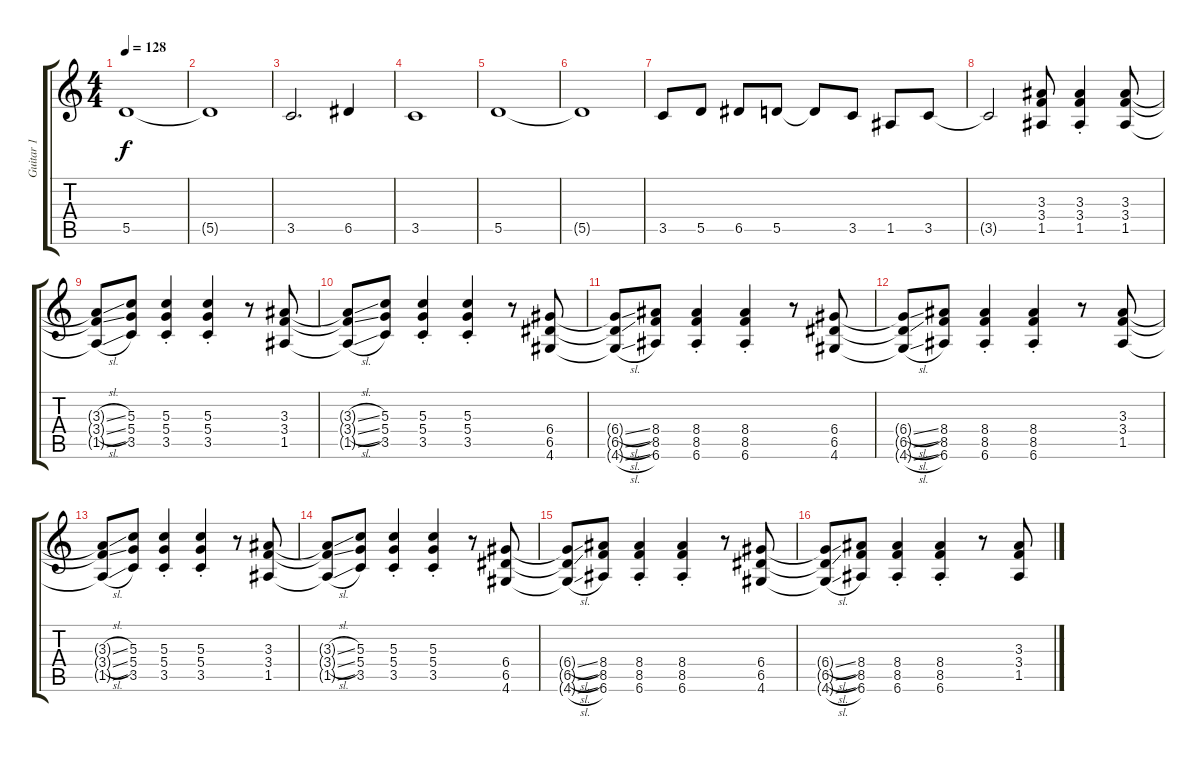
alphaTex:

\track ("Guitar 1" "Guitar 1") {instrument distortionguitar}
\staff {score tabs}
\tuning (E4 B3 G3 D3 A2 E2) {hide}
\ts (4 4)
\tempo 128
\clef g2
\ks c
5.5.1{dy f} |
5.5{t}.1 |
3.5.2{d} 6.5.4 |
3.5.1 |
5.5.1 |
5.5{t}.1 |
3.5.8 5.5.8 6.5.8 5.5.8 5.5{t}.8 3.5.8 1.5.8 3.5.8 |
3.5{t}.2 (3.3 3.4 1.5).8 (3.3{st} 3.4{st} 1.5{st}).4 (3.3 3.4 1.5).8 |
(3.3{sl t} 3.4{sl t} 1.5{sl t}).8 (5.3 5.4 3.5).8 (5.3{st} 5.4{st} 3.5).4 (5.3{st} 5.4{st} 3.5{st}).4 r.8 (3.3 3.4 1.5).8 |
(3.3{sl t} 3.4{sl t} 1.5{sl t}).8 (5.3 5.4 3.5).8 (5.3{st} 5.4{st} 3.5).4 (5.3{st} 5.4{st} 3.5{st}).4 r.8 (6.4 6.5 4.6).8 |
(6.4{sl t} 6.5{sl t} 4.6{sl t}).8 (8.4 8.5 6.6).8 (8.4{st} 8.5{st} 6.6{st}).4 (8.4{st} 8.5{st} 6.6{st}).4 r.8 (6.4 6.5 4.6).8 |
(6.4{sl t} 6.5{sl t} 4.6{sl t}).8 (8.4 8.5 6.6).8 (8.4{st} 8.5{st} 6.6{st}).4 (8.4{st} 8.5{st} 6.6{st}).4 r.8 (3.3 3.4 1.5).8 |
(3.3{sl t} 3.4{sl t} 1.5{sl t}).8 (5.3 5.4 3.5).8 (5.3{st} 5.4{st} 3.5).4 (5.3{st} 5.4{st} 3.5{st}).4 r.8 (3.3 3.4 1.5).8 |
(3.3{sl t} 3.4{sl t} 1.5{sl t}).8 (5.3 5.4 3.5).8 (5.3{st} 5.4{st} 3.5).4 (5.3{st} 5.4{st} 3.5{st}).4 r.8 (6.4 6.5 4.6).8 |
(6.4{sl t} 6.5{sl t} 4.6{sl t}).8 (8.4 8.5 6.6).8 (8.4{st} 8.5{st} 6.6{st}).4 (8.4{st} 8.5{st} 6.6{st}).4 r.8 (6.4 6.5 4.6).8 |
(6.4{sl t} 6.5{sl t} 4.6{sl t}).8 (8.4 8.5 6.6).8 (8.4{st} 8.5{st} 6.6{st}).4 (8.4{st} 8.5{st} 6.6{st}).4 r.8 (3.3 3.4 1.5).8
